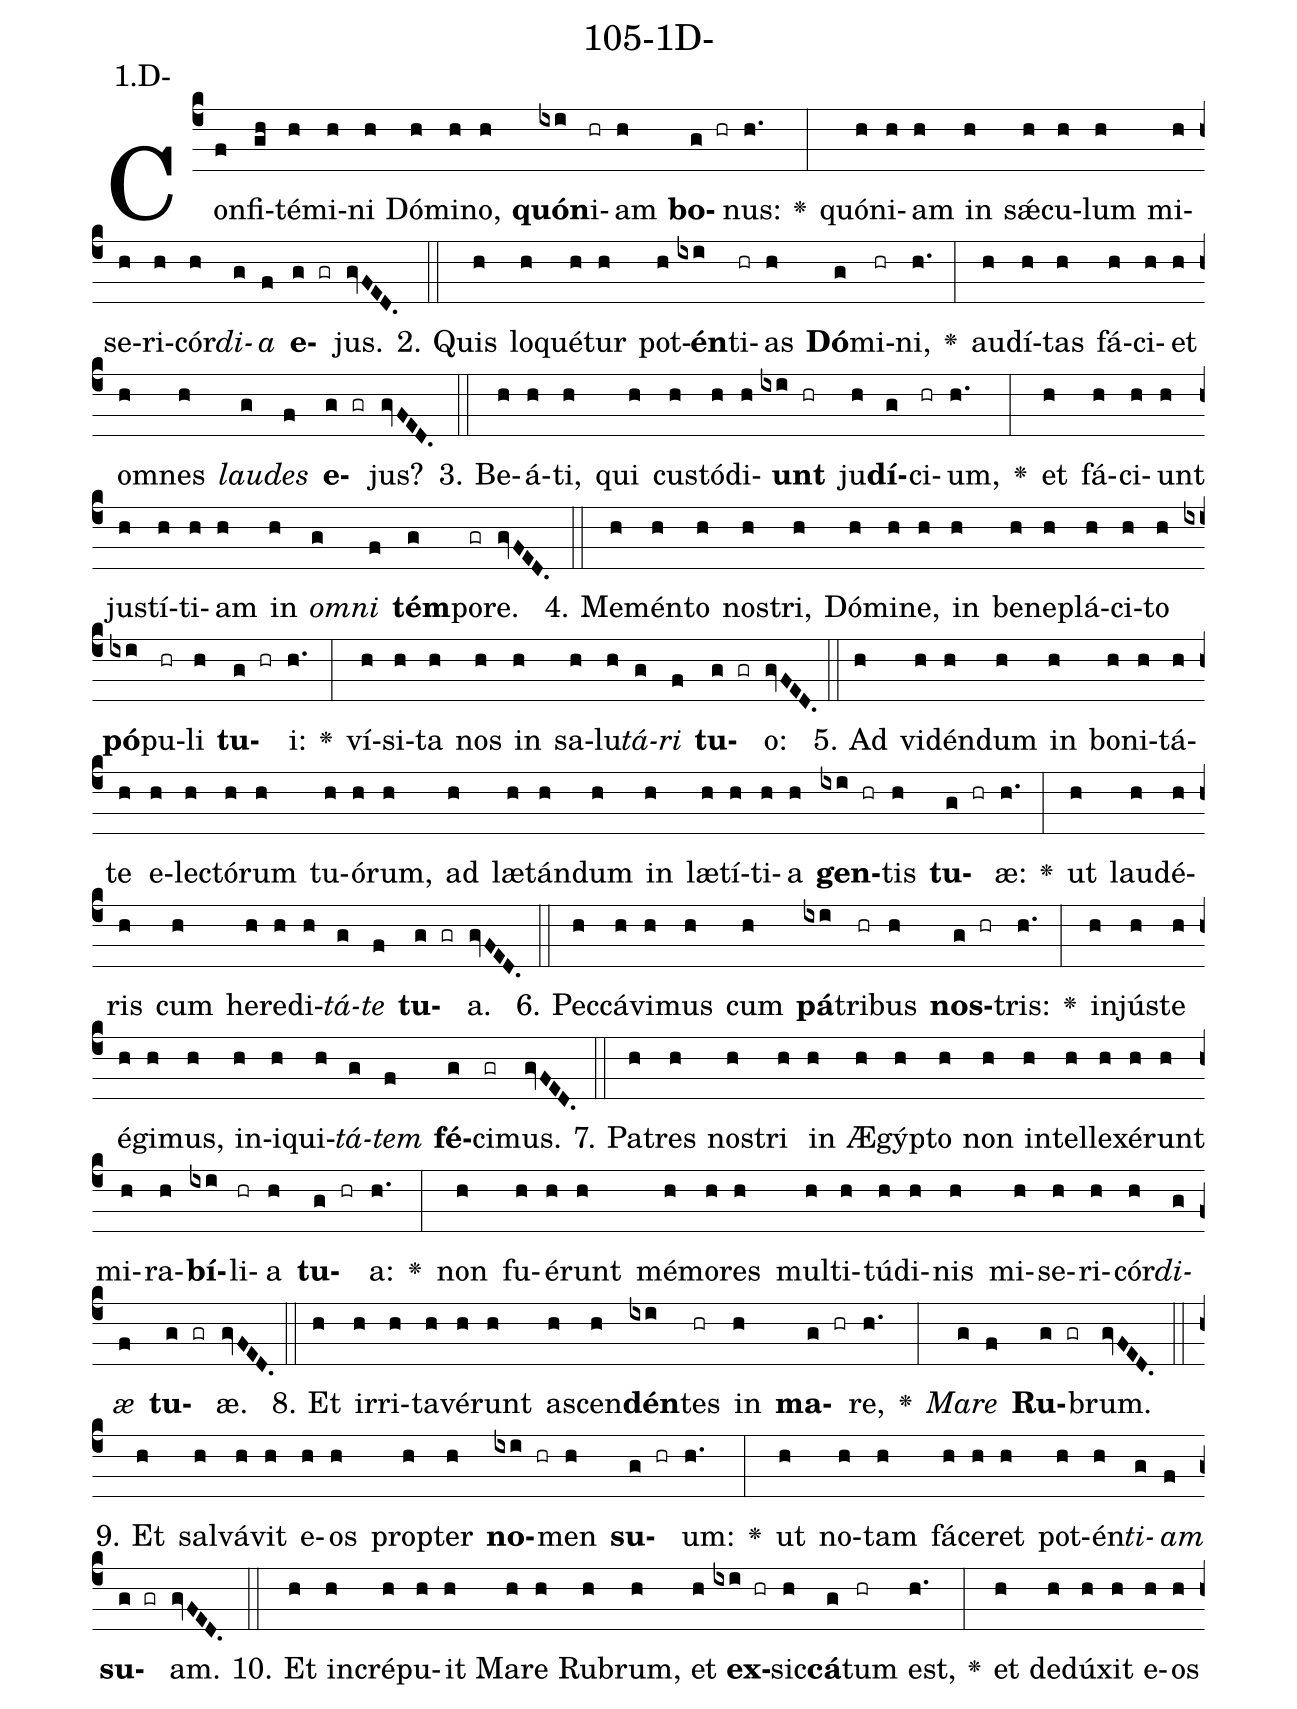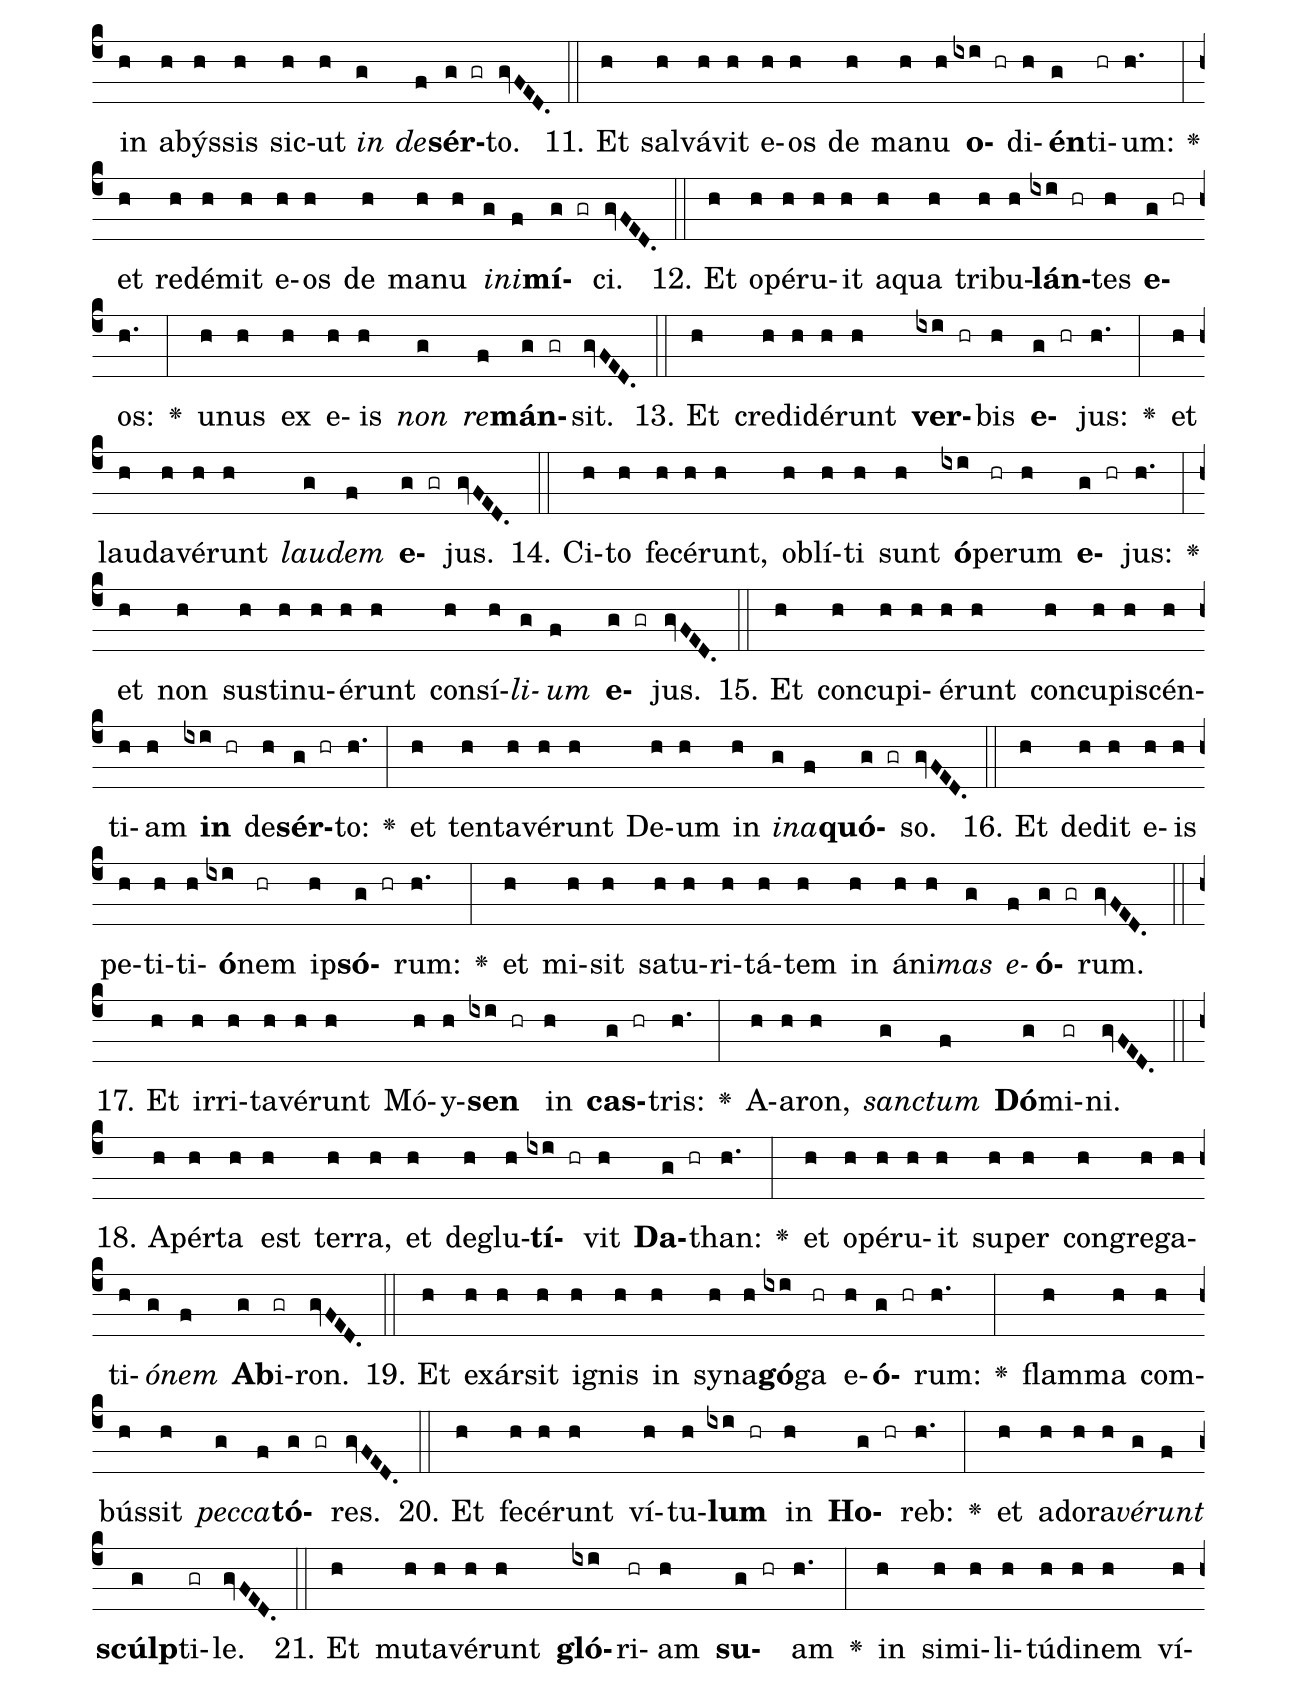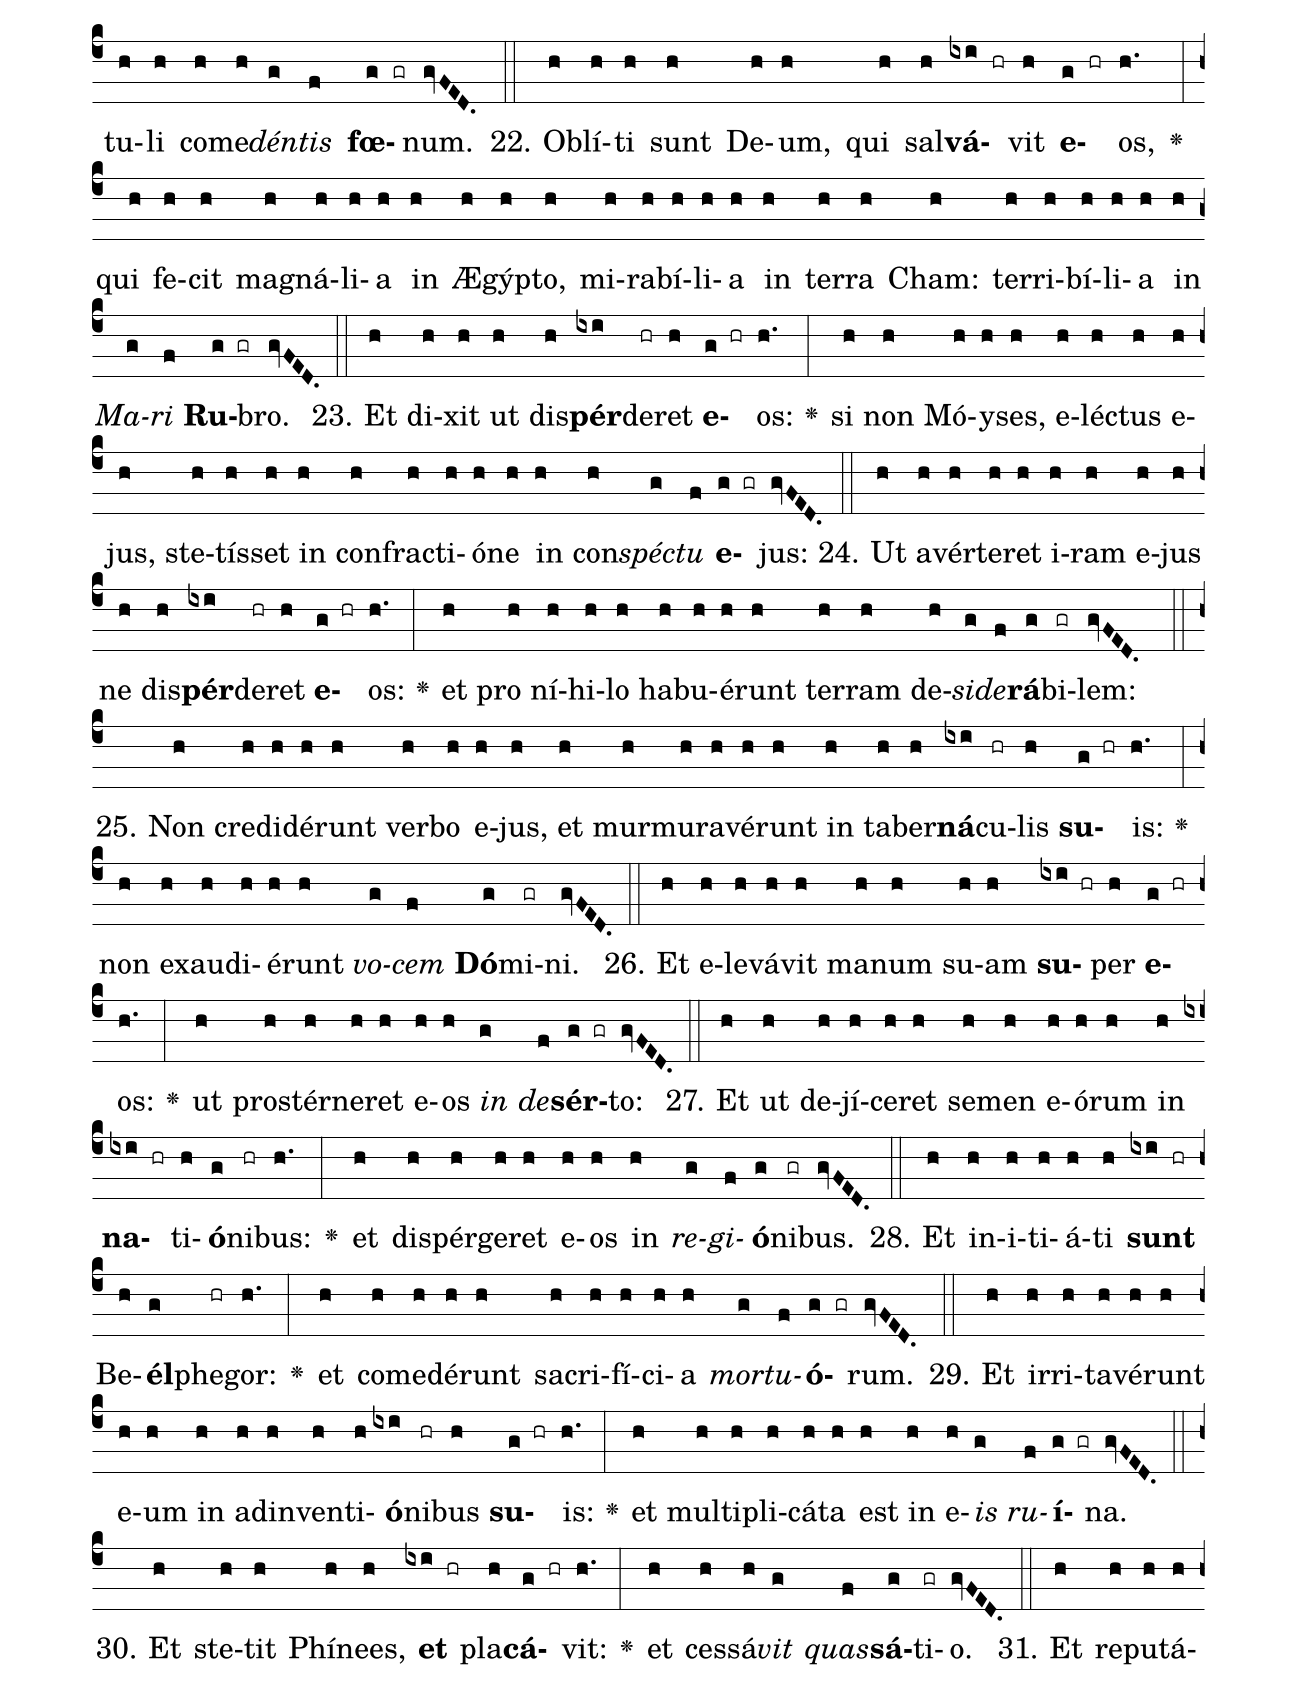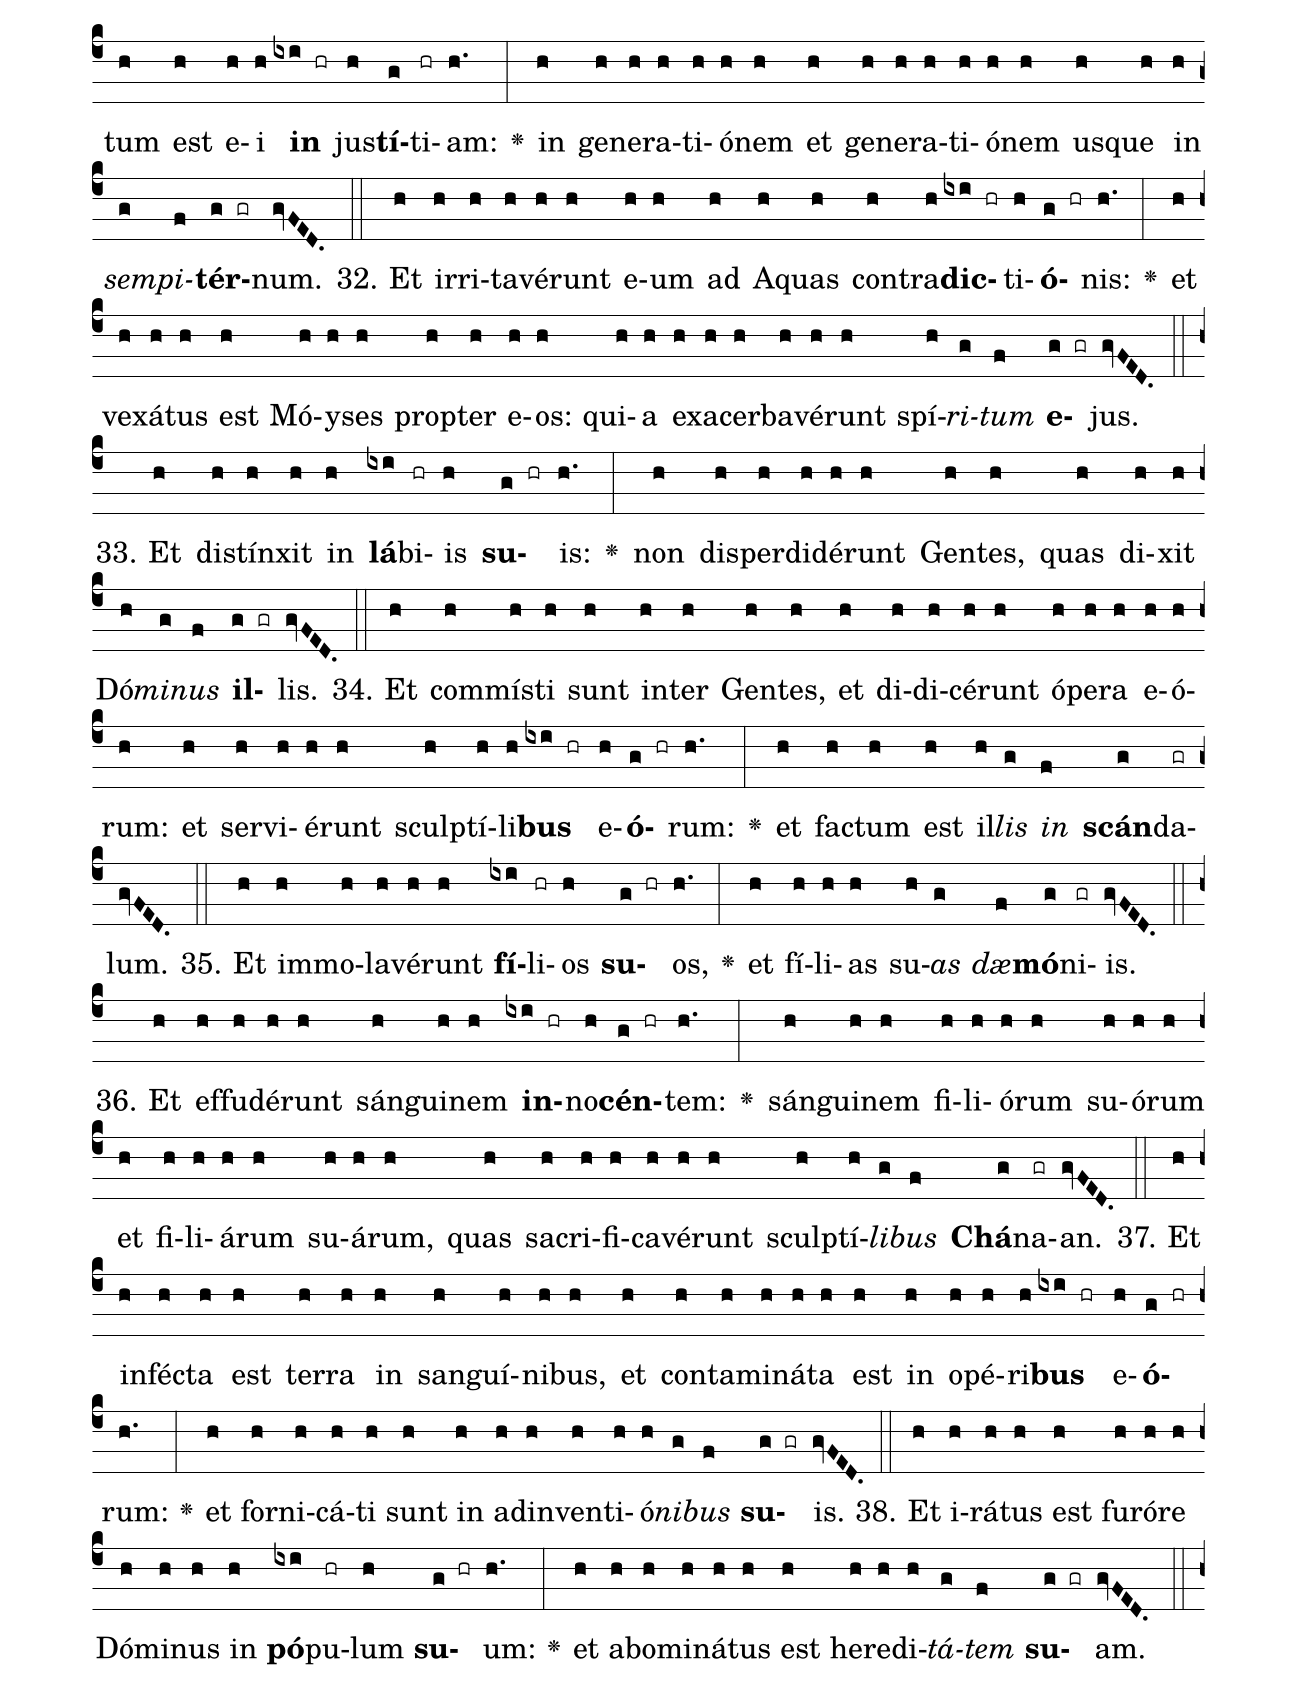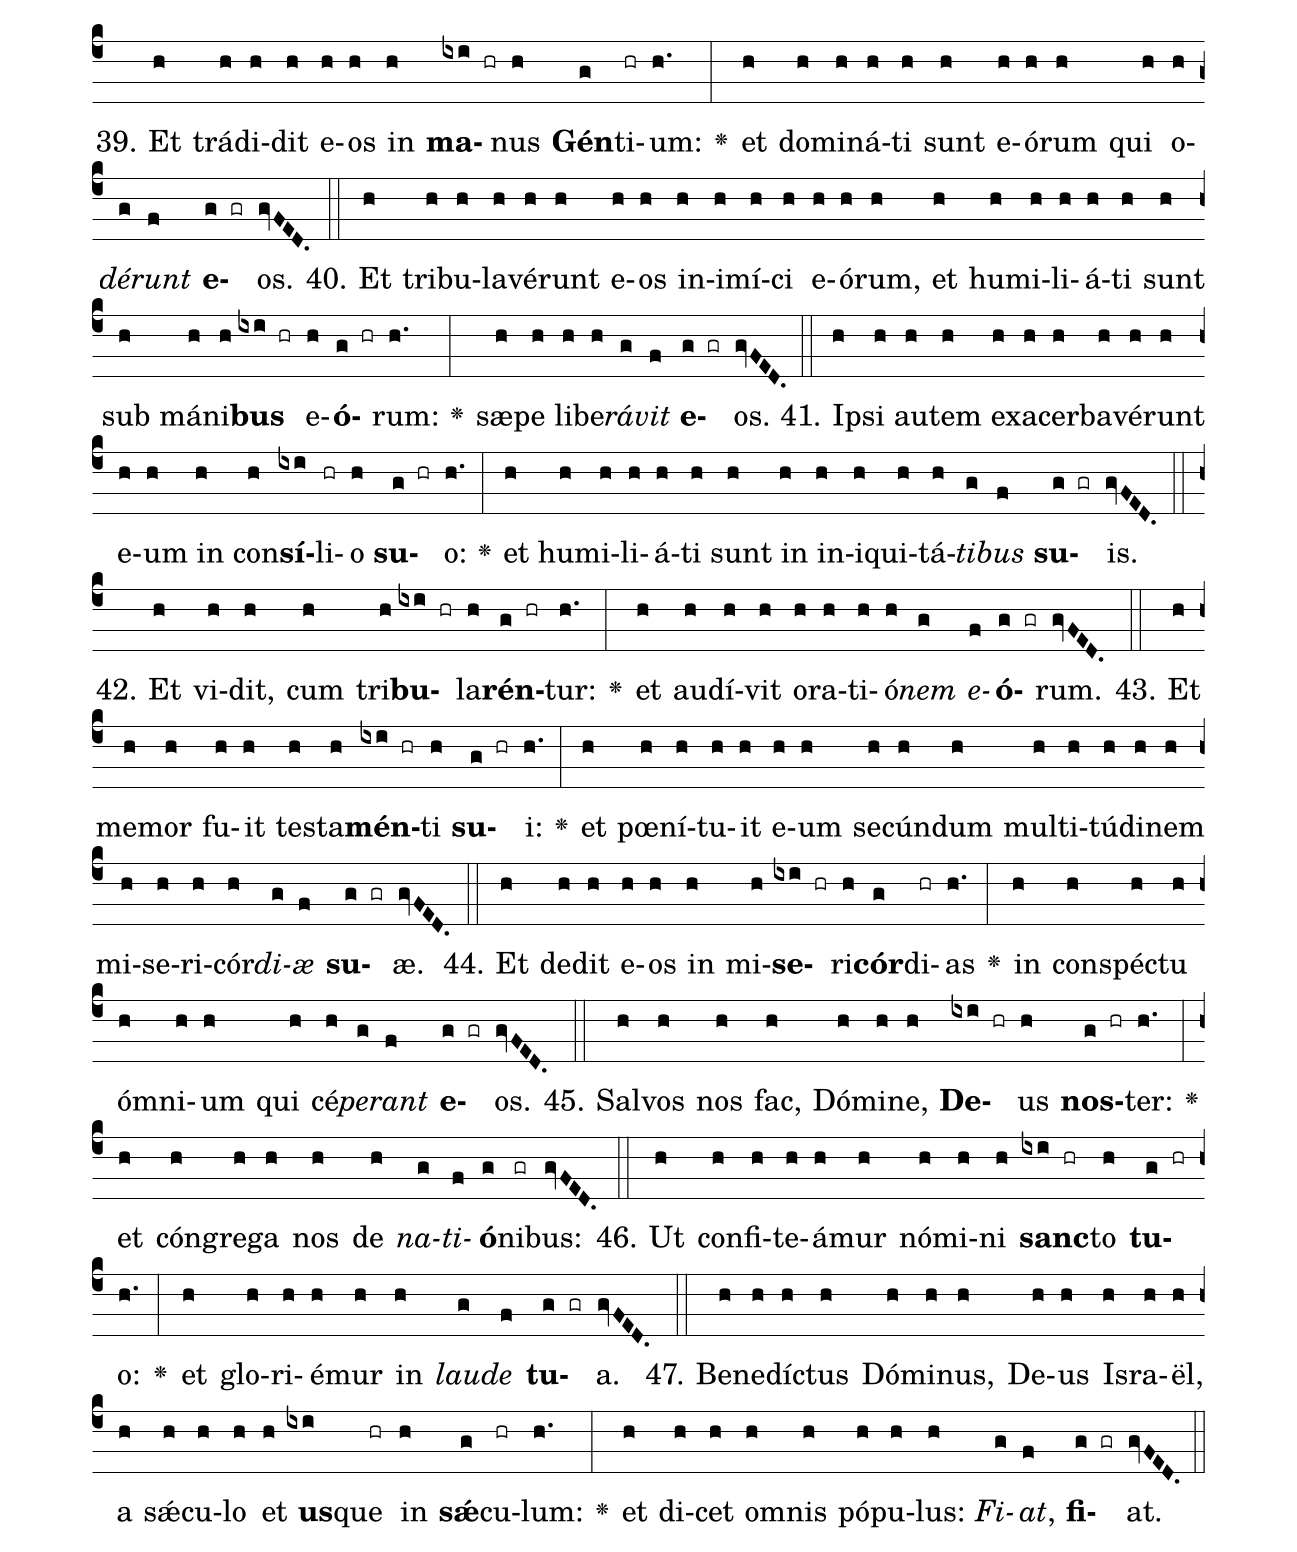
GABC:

name: 105-1D-;
annotation: 1.D-;
%%
(c4)Con(f)fi(gh)té(h)mi(h)ni(h) Dó(h)mi(h)no,(h) <b>quón</b>(ixi)i(hr)am(h) <b>bo</b>(g hr)nus:(h.) <v>\greheightstar</v>(:) quón(h)i(h)am(h) in(h) sǽ(h)cu(h)lum(h) mi(h)se(h)ri(h)cór(h)<i>di</i>(g)<i>a</i>(f) <b>e</b>(g gr)jus.(gvFED.) (::)
2. Quis(h) lo(h)qué(h)tur(h) pot(h)<b>én</b>(ixi)ti(hr)as(h) <b>Dó</b>(g)mi(hr)ni,(h.) <v>\greheightstar</v>(:) au(h)dí(h)tas(h) fá(h)ci(h)et(h) om(h)nes(h) <i>lau</i>(g)<i>des</i>(f) <b>e</b>(g gr)jus?(gvFED.) (::)
3. Be(h)á(h)ti,(h) qui(h) cus(h)tó(h)di(h)<b>unt</b>(ixi hr) ju(h)<b>dí</b>(g)ci(hr)um,(h.) <v>\greheightstar</v>(:) et(h) fá(h)ci(h)unt(h) jus(h)tí(h)ti(h)am(h) in(h) <i>om</i>(g)<i>ni</i>(f) <b>tém</b>(g)po(gr)re.(gvFED.) (::)
4. Me(h)mén(h)to(h) nos(h)tri,(h) Dó(h)mi(h)ne,(h) in(h) be(h)ne(h)plá(h)ci(h)to(h) <b>pó</b>(ixi)pu(hr)li(h) <b>tu</b>(g hr)i:(h.) <v>\greheightstar</v>(:) ví(h)si(h)ta(h) nos(h) in(h) sa(h)lu(h)<i>tá</i>(g)<i>ri</i>(f) <b>tu</b>(g gr)o:(gvFED.) (::)
5. Ad(h) vi(h)dén(h)dum(h) in(h) bo(h)ni(h)tá(h)te(h) e(h)lec(h)tó(h)rum(h) tu(h)ó(h)rum,(h) ad(h) læ(h)tán(h)dum(h) in(h) læ(h)tí(h)ti(h)a(h) <b>gen</b>(ixi hr)tis(h) <b>tu</b>(g hr)æ:(h.) <v>\greheightstar</v>(:) ut(h) lau(h)dé(h)ris(h) cum(h) he(h)re(h)di(h)<i>tá</i>(g)<i>te</i>(f) <b>tu</b>(g gr)a.(gvFED.) (::)
6. Pec(h)cá(h)vi(h)mus(h) cum(h) <b>pá</b>(ixi)tri(hr)bus(h) <b>nos</b>(g hr)tris:(h.) <v>\greheightstar</v>(:) in(h)jús(h)te(h) é(h)gi(h)mus,(h) in(h)i(h)qui(h)<i>tá</i>(g)<i>tem</i>(f) <b>fé</b>(g)ci(gr)mus.(gvFED.) (::)
7. Pa(h)tres(h) nos(h)tri(h) in(h) Æ(h)gýp(h)to(h) non(h) in(h)tel(h)le(h)xé(h)runt(h) mi(h)ra(h)<b>bí</b>(ixi)li(hr)a(h) <b>tu</b>(g hr)a:(h.) <v>\greheightstar</v>(:) non(h) fu(h)é(h)runt(h) mé(h)mo(h)res(h) mul(h)ti(h)tú(h)di(h)nis(h) mi(h)se(h)ri(h)cór(h)<i>di</i>(g)<i>æ</i>(f) <b>tu</b>(g gr)æ.(gvFED.) (::)
8. Et(h) ir(h)ri(h)ta(h)vé(h)runt(h) a(h)scen(h)<b>dén</b>(ixi)tes(hr) in(h) <b>ma</b>(g hr)re,(h.) <v>\greheightstar</v>(:) <i>Ma</i>(g)<i>re</i>(f) <b>Ru</b>(g gr)brum.(gvFED.) (::)
9. Et(h) sal(h)vá(h)vit(h) e(h)os(h) prop(h)ter(h) <b>no</b>(ixi hr)men(h) <b>su</b>(g hr)um:(h.) <v>\greheightstar</v>(:) ut(h) no(h)tam(h) fá(h)ce(h)ret(h) pot(h)én(h)<i>ti</i>(g)<i>am</i>(f) <b>su</b>(g gr)am.(gvFED.) (::)
10. Et(h) in(h)cré(h)pu(h)it(h) Ma(h)re(h) Ru(h)brum,(h) et(h) <b>ex</b>(ixi hr)sic(h)<b>cá</b>(g)tum(hr) est,(h.) <v>\greheightstar</v>(:) et(h) de(h)dú(h)xit(h) e(h)os(h) in(h) a(h)býs(h)sis(h) sic(h)ut(h) <i>in</i>(g) <i>de</i>(f)<b>sér</b>(g gr)to.(gvFED.) (::)
11. Et(h) sal(h)vá(h)vit(h) e(h)os(h) de(h) ma(h)nu(h) <b>o</b>(ixi hr)di(h)<b>én</b>(g)ti(hr)um:(h.) <v>\greheightstar</v>(:) et(h) red(h)é(h)mit(h) e(h)os(h) de(h) ma(h)nu(h) <i>in</i>(g)<i>i</i>(f)<b>mí</b>(g gr)ci.(gvFED.) (::)
12. Et(h) o(h)pé(h)ru(h)it(h) a(h)qua(h) tri(h)bu(h)<b>lán</b>(ixi hr)tes(h) <b>e</b>(g hr)os:(h.) <v>\greheightstar</v>(:) u(h)nus(h) ex(h) e(h)is(h) <i>non</i>(g) <i>re</i>(f)<b>mán</b>(g gr)sit.(gvFED.) (::)
13. Et(h) cre(h)di(h)dé(h)runt(h) <b>ver</b>(ixi hr)bis(h) <b>e</b>(g hr)jus:(h.) <v>\greheightstar</v>(:) et(h) lau(h)da(h)vé(h)runt(h) <i>lau</i>(g)<i>dem</i>(f) <b>e</b>(g gr)jus.(gvFED.) (::)
14. Ci(h)to(h) fe(h)cé(h)runt,(h) ob(h)lí(h)ti(h) sunt(h) <b>ó</b>(ixi)pe(hr)rum(h) <b>e</b>(g hr)jus:(h.) <v>\greheightstar</v>(:) et(h) non(h) sus(h)ti(h)nu(h)é(h)runt(h) con(h)sí(h)<i>li</i>(g)<i>um</i>(f) <b>e</b>(g gr)jus.(gvFED.) (::)
15. Et(h) con(h)cu(h)pi(h)é(h)runt(h) con(h)cu(h)pi(h)scén(h)ti(h)am(h) <b>in</b>(ixi hr) de(h)<b>sér</b>(g hr)to:(h.) <v>\greheightstar</v>(:) et(h) ten(h)ta(h)vé(h)runt(h) De(h)um(h) in(h) <i>in</i>(g)<i>a</i>(f)<b>quó</b>(g gr)so.(gvFED.) (::)
16. Et(h) de(h)dit(h) e(h)is(h) pe(h)ti(h)ti(h)<b>ó</b>(ixi)nem(hr) ip(h)<b>só</b>(g hr)rum:(h.) <v>\greheightstar</v>(:) et(h) mi(h)sit(h) sa(h)tu(h)ri(h)tá(h)tem(h) in(h) á(h)ni(h)<i>mas</i>(g) <i>e</i>(f)<b>ó</b>(g gr)rum.(gvFED.) (::)
17. Et(h) ir(h)ri(h)ta(h)vé(h)runt(h) Mó(h)y(h)<b>sen</b>(ixi hr) in(h) <b>cas</b>(g hr)tris:(h.) <v>\greheightstar</v>(:) A(h)a(h)ron,(h) <i>sanc</i>(g)<i>tum</i>(f) <b>Dó</b>(g)mi(gr)ni.(gvFED.) (::)
18. A(h)pér(h)ta(h) est(h) ter(h)ra,(h) et(h) de(h)glu(h)<b>tí</b>(ixi hr)vit(h) <b>Da</b>(g hr)than:(h.) <v>\greheightstar</v>(:) et(h) o(h)pé(h)ru(h)it(h) su(h)per(h) con(h)gre(h)ga(h)ti(h)<i>ó</i>(g)<i>nem</i>(f) <b>Ab</b>(g)i(gr)ron.(gvFED.) (::)
19. Et(h) ex(h)ár(h)sit(h) i(h)gnis(h) in(h) sy(h)na(h)<b>gó</b>(ixi)ga(hr) e(h)<b>ó</b>(g hr)rum:(h.) <v>\greheightstar</v>(:) flam(h)ma(h) com(h)bús(h)sit(h) <i>pec</i>(g)<i>ca</i>(f)<b>tó</b>(g gr)res.(gvFED.) (::)
20. Et(h) fe(h)cé(h)runt(h) ví(h)tu(h)<b>lum</b>(ixi hr) in(h) <b>Ho</b>(g hr)reb:(h.) <v>\greheightstar</v>(:) et(h) ad(h)o(h)ra(h)<i>vé</i>(g)<i>runt</i>(f) <b>scúlp</b>(g)ti(gr)le.(gvFED.) (::)
21. Et(h) mu(h)ta(h)vé(h)runt(h) <b>gló</b>(ixi)ri(hr)am(h) <b>su</b>(g hr)am(h.) <v>\greheightstar</v>(:) in(h) si(h)mi(h)li(h)tú(h)di(h)nem(h) ví(h)tu(h)li(h) com(h)e(h)<i>dén</i>(g)<i>tis</i>(f) <b>fœ</b>(g gr)num.(gvFED.) (::)
22. Ob(h)lí(h)ti(h) sunt(h) De(h)um,(h) qui(h) sal(h)<b>vá</b>(ixi hr)vit(h) <b>e</b>(g hr)os,(h.) <v>\greheightstar</v>(:) qui(h) fe(h)cit(h) ma(h)gná(h)li(h)a(h) in(h) Æ(h)gýp(h)to,(h) mi(h)ra(h)bí(h)li(h)a(h) in(h) ter(h)ra(h) Cham:(h) ter(h)ri(h)bí(h)li(h)a(h) in(h) <i>Ma</i>(g)<i>ri</i>(f) <b>Ru</b>(g gr)bro.(gvFED.) (::)
23. Et(h) di(h)xit(h) ut(h) dis(h)<b>pér</b>(ixi)de(hr)ret(h) <b>e</b>(g hr)os:(h.) <v>\greheightstar</v>(:) si(h) non(h) Mó(h)y(h)ses,(h) e(h)léc(h)tus(h) e(h)jus,(h) ste(h)tís(h)set(h) in(h) con(h)frac(h)ti(h)ó(h)ne(h) in(h) con(h)<i>spéc</i>(g)<i>tu</i>(f) <b>e</b>(g gr)jus:(gvFED.) (::)
24. Ut(h) a(h)vér(h)te(h)ret(h) i(h)ram(h) e(h)jus(h) ne(h) dis(h)<b>pér</b>(ixi)de(hr)ret(h) <b>e</b>(g hr)os:(h.) <v>\greheightstar</v>(:) et(h) pro(h) ní(h)hi(h)lo(h) ha(h)bu(h)é(h)runt(h) ter(h)ram(h) de(h)<i>si</i>(g)<i>de</i>(f)<b>rá</b>(g)bi(gr)lem:(gvFED.) (::)
25. Non(h) cre(h)di(h)dé(h)runt(h) ver(h)bo(h) e(h)jus,(h) et(h) mur(h)mu(h)ra(h)vé(h)runt(h) in(h) ta(h)ber(h)<b>ná</b>(ixi)cu(hr)lis(h) <b>su</b>(g hr)is:(h.) <v>\greheightstar</v>(:) non(h) ex(h)au(h)di(h)é(h)runt(h) <i>vo</i>(g)<i>cem</i>(f) <b>Dó</b>(g)mi(gr)ni.(gvFED.) (::)
26. Et(h) e(h)le(h)vá(h)vit(h) ma(h)num(h) su(h)am(h) <b>su</b>(ixi hr)per(h) <b>e</b>(g hr)os:(h.) <v>\greheightstar</v>(:) ut(h) pro(h)stér(h)ne(h)ret(h) e(h)os(h) <i>in</i>(g) <i>de</i>(f)<b>sér</b>(g gr)to:(gvFED.) (::)
27. Et(h) ut(h) de(h)jí(h)ce(h)ret(h) se(h)men(h) e(h)ó(h)rum(h) in(h) <b>na</b>(ixi hr)ti(h)<b>ó</b>(g)ni(hr)bus:(h.) <v>\greheightstar</v>(:) et(h) di(h)spér(h)ge(h)ret(h) e(h)os(h) in(h) <i>re</i>(g)<i>gi</i>(f)<b>ó</b>(g)ni(gr)bus.(gvFED.) (::)
28. Et(h) in(h)i(h)ti(h)á(h)ti(h) <b>sunt</b>(ixi hr) Be(h)<b>él</b>(g)phe(hr)gor:(h.) <v>\greheightstar</v>(:) et(h) com(h)e(h)dé(h)runt(h) sa(h)cri(h)fí(h)ci(h)a(h) <i>mor</i>(g)<i>tu</i>(f)<b>ó</b>(g gr)rum.(gvFED.) (::)
29. Et(h) ir(h)ri(h)ta(h)vé(h)runt(h) e(h)um(h) in(h) ad(h)in(h)ven(h)ti(h)<b>ó</b>(ixi)ni(hr)bus(h) <b>su</b>(g hr)is:(h.) <v>\greheightstar</v>(:) et(h) mul(h)ti(h)pli(h)cá(h)ta(h) est(h) in(h) e(h)<i>is</i>(g) <i>ru</i>(f)<b>í</b>(g gr)na.(gvFED.) (::)
30. Et(h) ste(h)tit(h) Phí(h)nees,(h) <b>et</b>(ixi hr) pla(h)<b>cá</b>(g hr)vit:(h.) <v>\greheightstar</v>(:) et(h) ces(h)sá(h)<i>vit</i>(g) <i>quas</i>(f)<b>sá</b>(g)ti(gr)o.(gvFED.) (::)
31. Et(h) re(h)pu(h)tá(h)tum(h) est(h) e(h)i(h) <b>in</b>(ixi hr) jus(h)<b>tí</b>(g)ti(hr)am:(h.) <v>\greheightstar</v>(:) in(h) ge(h)ne(h)ra(h)ti(h)ó(h)nem(h) et(h) ge(h)ne(h)ra(h)ti(h)ó(h)nem(h) us(h)que(h) in(h) <i>sem</i>(g)<i>pi</i>(f)<b>tér</b>(g gr)num.(gvFED.) (::)
32. Et(h) ir(h)ri(h)ta(h)vé(h)runt(h) e(h)um(h) ad(h) A(h)quas(h) con(h)tra(h)<b>dic</b>(ixi hr)ti(h)<b>ó</b>(g hr)nis:(h.) <v>\greheightstar</v>(:) et(h) ve(h)xá(h)tus(h) est(h) Mó(h)y(h)ses(h) prop(h)ter(h) e(h)os:(h) qui(h)a(h) ex(h)a(h)cer(h)ba(h)vé(h)runt(h) spí(h)<i>ri</i>(g)<i>tum</i>(f) <b>e</b>(g gr)jus.(gvFED.) (::)
33. Et(h) di(h)stín(h)xit(h) in(h) <b>lá</b>(ixi)bi(hr)is(h) <b>su</b>(g hr)is:(h.) <v>\greheightstar</v>(:) non(h) dis(h)per(h)di(h)dé(h)runt(h) Gen(h)tes,(h) quas(h) di(h)xit(h) Dó(h)<i>mi</i>(g)<i>nus</i>(f) <b>il</b>(g gr)lis.(gvFED.) (::)
34. Et(h) com(h)mís(h)ti(h) sunt(h) in(h)ter(h) Gen(h)tes,(h) et(h) di(h)di(h)cé(h)runt(h) ó(h)pe(h)ra(h) e(h)ó(h)rum:(h) et(h) ser(h)vi(h)é(h)runt(h) sculp(h)tí(h)li(h)<b>bus</b>(ixi hr) e(h)<b>ó</b>(g hr)rum:(h.) <v>\greheightstar</v>(:) et(h) fac(h)tum(h) est(h) il(h)<i>lis</i>(g) <i>in</i>(f) <b>scán</b>(g)da(gr)lum.(gvFED.) (::)
35. Et(h) im(h)mo(h)la(h)vé(h)runt(h) <b>fí</b>(ixi)li(hr)os(h) <b>su</b>(g hr)os,(h.) <v>\greheightstar</v>(:) et(h) fí(h)li(h)as(h) su(h)<i>as</i>(g) <i>dæ</i>(f)<b>mó</b>(g)ni(gr)is.(gvFED.) (::)
36. Et(h) ef(h)fu(h)dé(h)runt(h) sán(h)gui(h)nem(h) <b>in</b>(ixi hr)no(h)<b>cén</b>(g hr)tem:(h.) <v>\greheightstar</v>(:) sán(h)gui(h)nem(h) fi(h)li(h)ó(h)rum(h) su(h)ó(h)rum(h) et(h) fi(h)li(h)á(h)rum(h) su(h)á(h)rum,(h) quas(h) sa(h)cri(h)fi(h)ca(h)vé(h)runt(h) sculp(h)tí(h)<i>li</i>(g)<i>bus</i>(f) <b>Chá</b>(g)na(gr)an.(gvFED.) (::)
37. Et(h) in(h)féc(h)ta(h) est(h) ter(h)ra(h) in(h) san(h)guí(h)ni(h)bus,(h) et(h) con(h)ta(h)mi(h)ná(h)ta(h) est(h) in(h) o(h)pé(h)ri(h)<b>bus</b>(ixi hr) e(h)<b>ó</b>(g hr)rum:(h.) <v>\greheightstar</v>(:) et(h) for(h)ni(h)cá(h)ti(h) sunt(h) in(h) ad(h)in(h)ven(h)ti(h)ó(h)<i>ni</i>(g)<i>bus</i>(f) <b>su</b>(g gr)is.(gvFED.) (::)
38. Et(h) i(h)rá(h)tus(h) est(h) fu(h)ró(h)re(h) Dó(h)mi(h)nus(h) in(h) <b>pó</b>(ixi)pu(hr)lum(h) <b>su</b>(g hr)um:(h.) <v>\greheightstar</v>(:) et(h) ab(h)o(h)mi(h)ná(h)tus(h) est(h) he(h)re(h)di(h)<i>tá</i>(g)<i>tem</i>(f) <b>su</b>(g gr)am.(gvFED.) (::)
39. Et(h) trá(h)di(h)dit(h) e(h)os(h) in(h) <b>ma</b>(ixi hr)nus(h) <b>Gén</b>(g)ti(hr)um:(h.) <v>\greheightstar</v>(:) et(h) do(h)mi(h)ná(h)ti(h) sunt(h) e(h)ó(h)rum(h) qui(h) o(h)<i>dé</i>(g)<i>runt</i>(f) <b>e</b>(g gr)os.(gvFED.) (::)
40. Et(h) tri(h)bu(h)la(h)vé(h)runt(h) e(h)os(h) in(h)i(h)mí(h)ci(h) e(h)ó(h)rum,(h) et(h) hu(h)mi(h)li(h)á(h)ti(h) sunt(h) sub(h) má(h)ni(h)<b>bus</b>(ixi hr) e(h)<b>ó</b>(g hr)rum:(h.) <v>\greheightstar</v>(:) sæ(h)pe(h) li(h)be(h)<i>rá</i>(g)<i>vit</i>(f) <b>e</b>(g gr)os.(gvFED.) (::)
41. Ip(h)si(h) au(h)tem(h) ex(h)a(h)cer(h)ba(h)vé(h)runt(h) e(h)um(h) in(h) con(h)<b>sí</b>(ixi)li(hr)o(h) <b>su</b>(g hr)o:(h.) <v>\greheightstar</v>(:) et(h) hu(h)mi(h)li(h)á(h)ti(h) sunt(h) in(h) in(h)i(h)qui(h)tá(h)<i>ti</i>(g)<i>bus</i>(f) <b>su</b>(g gr)is.(gvFED.) (::)
42. Et(h) vi(h)dit,(h) cum(h) tri(h)<b>bu</b>(ixi hr)la(h)<b>rén</b>(g hr)tur:(h.) <v>\greheightstar</v>(:) et(h) au(h)dí(h)vit(h) o(h)ra(h)ti(h)ó(h)<i>nem</i>(g) <i>e</i>(f)<b>ó</b>(g gr)rum.(gvFED.) (::)
43. Et(h) me(h)mor(h) fu(h)it(h) tes(h)ta(h)<b>mén</b>(ixi hr)ti(h) <b>su</b>(g hr)i:(h.) <v>\greheightstar</v>(:) et(h) pœ(h)ní(h)tu(h)it(h) e(h)um(h) se(h)cún(h)dum(h) mul(h)ti(h)tú(h)di(h)nem(h) mi(h)se(h)ri(h)cór(h)<i>di</i>(g)<i>æ</i>(f) <b>su</b>(g gr)æ.(gvFED.) (::)
44. Et(h) de(h)dit(h) e(h)os(h) in(h) mi(h)<b>se</b>(ixi hr)ri(h)<b>cór</b>(g)di(hr)as(h.) <v>\greheightstar</v>(:) in(h) con(h)spéc(h)tu(h) óm(h)ni(h)um(h) qui(h) cé(h)<i>pe</i>(g)<i>rant</i>(f) <b>e</b>(g gr)os.(gvFED.) (::)
45. Sal(h)vos(h) nos(h) fac,(h) Dó(h)mi(h)ne,(h) <b>De</b>(ixi hr)us(h) <b>nos</b>(g hr)ter:(h.) <v>\greheightstar</v>(:) et(h) cón(h)gre(h)ga(h) nos(h) de(h) <i>na</i>(g)<i>ti</i>(f)<b>ó</b>(g)ni(gr)bus:(gvFED.) (::)
46. Ut(h) con(h)fi(h)te(h)á(h)mur(h) nó(h)mi(h)ni(h) <b>sanc</b>(ixi hr)to(h) <b>tu</b>(g hr)o:(h.) <v>\greheightstar</v>(:) et(h) glo(h)ri(h)é(h)mur(h) in(h) <i>lau</i>(g)<i>de</i>(f) <b>tu</b>(g gr)a.(gvFED.) (::)
47. Be(h)ne(h)díc(h)tus(h) Dó(h)mi(h)nus,(h) De(h)us(h) Is(h)ra(h)ël,(h) a(h) sǽ(h)cu(h)lo(h) et(h) <b>us</b>(ixi)que(hr) in(h) <b>sǽ</b>(g)cu(hr)lum:(h.) <v>\greheightstar</v>(:) et(h) di(h)cet(h) om(h)nis(h) pó(h)pu(h)lus:(h) <i>Fi</i>(g)<i>at</i>,(f) <b>fi</b>(g gr)at.(gvFED.) (::)
